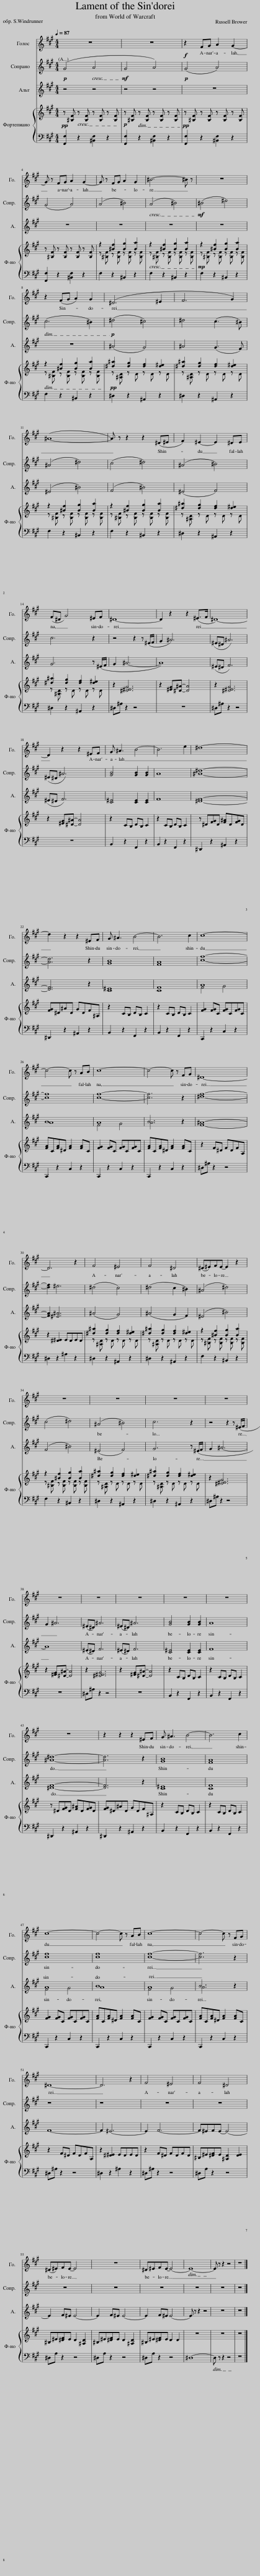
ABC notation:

X:1
%%score 1 2 ( 3 4 ) { ( 5 7 ) | 6 }
L:1/8
Q:1/4=87
M:4/4
I:linebreak $
K:A
V:1 treble
V:2 treble
V:3 treble
V:4 treble
V:5 treble
V:7 treble
V:6 bass
V:1
 z8 | z8 |!f! z2 FG A2 G2- |$ G z FG A2 G2- | G z FG A2 G2 | %5
 ^B6- ^B z | z8 |$ z2 (FG A2) G2 | (^D6 ^E2) | F6 G2 |$ %10
 (^A8- | A) z z2 z2 (^D^E | F2) ^E2- E2 ^DE |$ (F^D) G4 ^EF | ^D8- | %15
 D2 z2 z2 (^E>F | ^D8-) |$ D2 z2 z2 ^EF | G ^A3 B4- | B6 e2 | %20
 ^d8- |$ d2 z2 z2 ^EF | G ^A3 B4- | B6 c2 | c8- |$ %25
 c4- c z AB | c8- | c4- c z FG | ^D8- |$ D6 z2 | %30
 F4 ^E4 | F4 ^D4 | (^D^E)FE- E2 z2 |$ z8 | z8 | %35
 z8 | z8 |$ z8 | z8 | z8 | %40
 z8 | z8 |$ z8 | z2 z2 z2 ^EF | G ^A3 B4- | %45
 B6 c2 |$ c8- | c4- c z AB | c8- | c4- c z FG |$ %50
 ^D8- | D6 z2 | F4 ^E4 | F4 ^D4 |$ (^D^E)FE- E4 | %55
 z8 | ^D^EFE- E4- | E8- | E z z2 z4 | z8 |] %60
V:2
!p! (G4 A4 |!mf! G4 A4) |!p! (G4 A4) |$ (G4 A4) | (A4 ^B4) | %5
 (A4 ^B4) |!mf! (^B4 ^d4) |$ (c6 ^B2) |!p! (^d4 ^c4) | ^d4 (c3 ^B) |$ %10
 (^A4 ^d4) | (c4 ^d4) | (^A4 ^B4) |$ c6 z2 | z4 z2 z (^E/F/ | %15
 G2 ^A6) | (^E^D ^A6) |$ (^E^D ^A6) | [GB]4 [GB]2 [GB]2 | A8 | %20
 [^A^d]8- |$ [Ad]6 z2 | [GB]8 | [FA]8 | [cf]8- |$ %25
 [cf]8 | [cf]8- | [cf]6 z2 | [^df]8- |$ [df]2 ^e6 | %30
 (^d4 c4) | (^d4 c2 ^B2) | (^A4 ^d4) |$ (c4 ^d4) | (^A4 ^B4) | %35
 c6 z2 | z4 z2 z (^E/F/) |$ G2 ^A6 | (^E^D) ^A6 | (^E^D) ^A6 | %40
 [GB]4 [GB]2 [GB]2 | A8 |$ [^A^d]8- | [Ad]6 z2 | [GB]8 | %45
 [FA]8 |$ [cf]8 | [cf]8 | [cf]8- | [cf]6 z2 |$ %50
 z8 | z8 | z8 | z8 |$ z8 | %55
 z8 | z8 | z8 | z8 | z8 |] %60
V:3
 z4 z4 | z4 z4 | z8 |$ z8 | z8 | %5
 z8 | z8 |$ z8 | (^A4 G4) | ^A4 (G3 F) |$ %10
 (^E4 ^B4) | (F4 ^B4) | (^E4 F4) |$ G6 z (^E/F/) | G2 ^A6- | %15
 A8 | (^E^D F6) |$ (^E^D F6) | [C^E]4 [CE]2 [CE]2 | F8 | %20
 [^DF]8- |$ [DF]6 z2 | [C^E]8 | [CF]8 | A8 |$ %25
 B8 | A8 | B6 z2 | [F^A]8- |$ [FA]2 [^E^A]6 | %30
 (^A4 G4) | (^A4 G2 F2) | (^E4 ^B4) |$ (F4 ^B4) | (^E4 F4) | %35
 G6 z (^E/F/) | G2 ^A6- |$ A8 | (^E^D) F6 | (^E^D) F6 | %40
 [C^E]4 [CE]2 [CE]2 | F8 |$ [^DF]8- | [DF]6 z2 | [C^E]8 | %45
 [CF]8 |$ A8 | B8 | A8 | B6 z2 |$ %50
 F8- | F2 ^E6- | E2 F6- | F^EFE- E4- |$ E2 F^E E4- | %55
 E2 F^E E4- | E2 F^E E4- | E z z2 z4 | z8 | z8 |] %60
V:4
 x8 | x8 | x8 |$ x8 | x8 | %5
 x8 | x8 |$ x8 | x8 | x8 |$ %10
 x8 | x8 | x8 |$ x8 | x8 | %15
 x8 | x8 |$ x8 | x8 | x8 | %20
 x8 |$ x8 | x8 | x8 | F4 G4 |$ %25
 A8 | F4 G4 | A6 x2 | x8 |$ x8 | %30
 x8 | x8 | x8 |$ x8 | x8 | %35
 x8 | x8 |$ x8 | x8 | x8 | %40
 x8 | x8 |$ x8 | x8 | x8 | %45
 x8 |$ F4 G4 | A8 | F4 G4 | A6 x2 |$ %50
 x8 | x8 | x8 | x8 |$ x8 | %55
 x8 | x8 | x8 | x8 | x8 |] %60
V:5
!pp! z [^B,F] z [B,F] z [B,F] z [B,F] |!p! z [^B,F] z [B,F] z [B,F] z [B,F] |!pp! z [^B,F] z [B,F] z [B,F] z [B,F] |$ z [^B,F] z [B,F] z [B,F] z [B,F] | z2 [^Bf]2 [Bg]2 [Ba]2 | %5
 z2 [^Bf]2 [Bg]2 [Ba]2 |!mp! z2 [^Bf]2 [Bg]2 [Ba]2 |$ z2 [^Bf]2 [Bg]2 [Ba]2 |!pp! [^d^a]2 [dg]2 [df]2 [d^e]2 | [^d^a]2 [dg]2 [df]2 [d^e]2 |$ %10
 z2 [^Bf]2 [Bg]2 [Ba]2 | z2 [^Bf]2 [Bg]2 [Ba]2 | [^d^a]2 [dg]2 [df]2 [d^e]2 |$ [^d^a]2 [dg]2 [df]2 [d^e]2 | z2 [^D^EG]6 | %15
 z2 [^EG][^D^A]- [DA]4 | z2 [^D^EG]6 |$ z2 [^EG][^D^A]- [DA]4 | z2 CB, DB, C2 | z2 CB, DB, C2 | %20
 z ^D[FG]D [F^A]D[FG]D |$ [FG]^D^AD GDF^A, | z2 CB, DB, C2 | z2 CB, DB, C2 | [FG]2 [FG]C [FG]C[FG]C |$ %25
 [FA]C[FA]^D [FA]2 [FA]C | [FG]2 [FG]C [FG]C[FG]C | [FA]C[FA]^D [FA]2 [FA]C | z2 F^D FDFA, |$ z2 [^D^E]2 EDED | %30
 [^d^a]2 [dg]2 [df]2 [d^e]2 | [^d^a]2 [dg]2 [df]2 [d^e]2 | z2 [^Bf]2 [Bg]2 [Ba]2 |$ z2 [^Bf]2 [Bg]2 [Ba]2 | [^d^a]2 [dg]2 [df]2 [d^e]2 | %35
 [^d^a]2 [dg]2 [df]2 [d^e]2 | z2 [^D^EG]6 |$ z2 [^EG][^D^A]- [DA]4 | z2 [^D^EG]6 | z2 [^EG][^D^A]- [DA]4 | %40
 z2 CB, DB, C2 | z2 CB, DB, C2 |$ z ^D[FG]D [F^A]D[FG]D | [FG]^D^AD GDF^A, | z2 CB, DB, C2 | %45
 z2 CB, DB, C2 |$ [FG]2 [FG]C [FG]C[FG]C | [FA]C[FA]^D [FA]2 [FA]C | [FG]2 [FG]C [FG]C[FG]C | [FA]C[FA]^D [FA]2 [FA]C |$ %50
 z2 F^D FDFA, | z2 [^D^E]2 EDED | z2 F^D FDFD | ^B,^E[^DF]E [^A,D]2 [DE]2 |$ ^B,^E[^DF]E D2 [^A,D]2 | %55
 ^B,^E[^DF]E D2 [^A,D]2 | ^B,^E[^DF]E D2 D2 | z8 | z8 | z8 |] %60
V:6
 [F,,F,]2 z2 [^B,,F,]2 z2 | [F,,F,]2 z2 [^B,,F,]2 z2 | [F,,F,]2 z2 [^B,,F,]2 z2 |$ [F,,F,]2 z2 [^B,,F,]2 z2 | F,2 z2 ^B,,2 z2 | %5
 F,2 z2 ^B,,2 z2 | F,2 z2 ^B,,2 z2 |$ F,2 z2 ^B,,2 z2 | ^D,2 z2 ^A,,2 z2 | ^D,2 z2 ^A,,2 z2 |$ %10
 F,2 z2 ^B,,2 z2 | F,2 z2 ^B,,2 z2 | ^D,2 z2 ^A,,2 z2 |$ ^D,2 z2 ^A,,2 z2 | ^D,^A, z2 z4 | %15
 z8 | ^D,^A, z2 z4 |$ z8 | B,,2 z2 F,,2 z2 | B,,2 z2 F,,2 z2 | %20
 ^D,,2 z2 ^A,,2 z2 |$ ^D,,2 z2 ^A,,2 z2 | B,,2 z2 F,,2 z2 | B,,2 z2 F,,2 z2 | C,,2 z2 C,2 z2 |$ %25
 C,,2 z2 C,2 z2 | C,,2 z2 C,2 z2 | C,,2 z2 C,2 z2 | ^D,^A, z2 z4 |$ ^D,2 z2 ^A,2 z2 | %30
 ^D,2 z2 ^A,,2 z2 | ^D,2 z2 ^A,,2 z2 | F,2 z2 ^B,,2 z2 |$ F,2 z2 ^B,,2 z2 | ^D,2 z2 ^A,,2 z2 | %35
 ^D,2 z2 ^A,,2 z2 | ^D,^A, z2 z4 |$ z8 | ^D,^A, z2 z4 | z8 | %40
 B,,2 z2 F,,2 z2 | B,,2 z2 F,,2 z2 |$ ^D,,2 z2 ^A,,2 z2 | ^D,,2 z2 ^A,,2 z2 | B,,2 z2 F,,2 z2 | %45
 B,,2 z2 F,,2 z2 |$ C,,2 z2 C,2 z2 | C,,2 z2 C,2 z2 | C,,2 z2 C,2 z2 | C,,2 z2 C,2 z2 |$ %50
 ^D,^A, z2 z4 | ^D,2 z2 ^A,2 z2 | ^D,^A, z2 z4 | ^D,A, z2 z4 |$ ^D,A, z2 z4 | %55
 ^D,A, z2 z4 | ^D,A, z2 z4 | ^D,8- | D, z z2 z4 | z8 |] %60
V:7
 x8 | x8 | x8 |$ x8 | z [^B,F] z [B,F] z [B,F] z [B,F] | %5
 z [^B,F] z [B,F] z [B,F] z [B,F] | z [^B,F] z [B,F] z [B,F] z [B,F] |$ z [^B,F] z [B,F] z [B,F] z [B,F] | z [^A,D] z D z D z D | z [^A,D] z D z D z D |$ %10
 z [^B,F] z [B,F] z [B,F] z [B,F] | z [^B,F] z [B,F] z [B,F] z [B,F] | z [^A,D] z D z D z D |$ z [^A,D] z D z D z D | x8 | %15
 x8 | x8 |$ x8 | x8 | x8 | %20
 x8 |$ x8 | x8 | x8 | x8 |$ %25
 x8 | x8 | x8 | x8 |$ x8 | %30
 z [^A,D] z D z D z D | z [^A,D] z D z D z D | z [^B,F] z [B,F] z [B,F] z [B,F] |$ z [^B,F] z [B,F] z [B,F] z [B,F] | z [^A,D] z D z D z D | %35
 z [^A,D] z D z D z D | x8 |$ x8 | x8 | x8 | %40
 x8 | x8 |$ x8 | x8 | x8 | %45
 x8 |$ x8 | x8 | x8 | x8 |$ %50
 x8 | x8 | x8 | x8 |$ x8 | %55
 x8 | x8 | x8 | x8 | x8 |] %60
